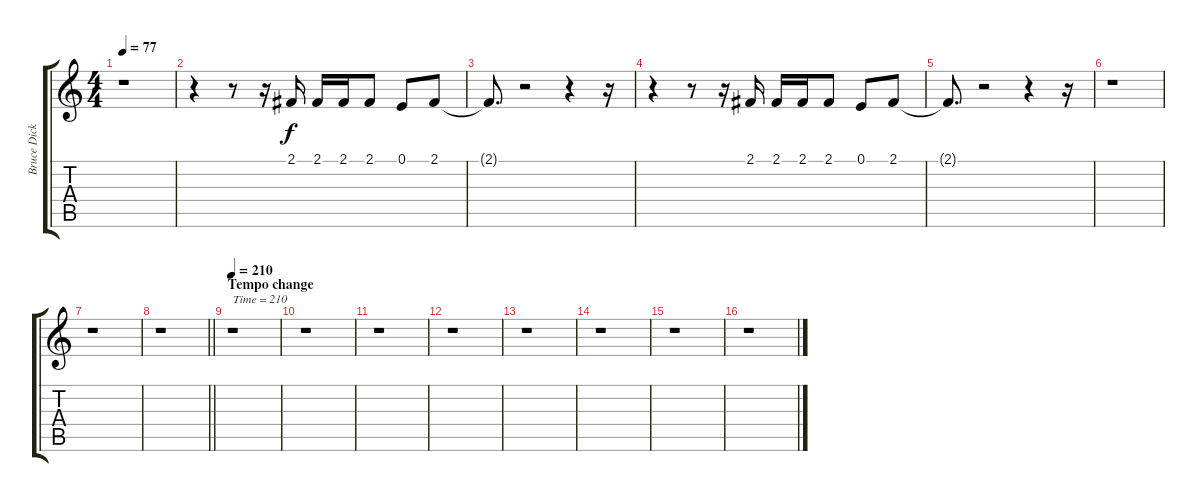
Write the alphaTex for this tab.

\track ("Bruce Dickinson" "Bruce Dick") {instrument choiraahs}
\staff {score tabs}
\tuning (E4 B3 G3 D3 A2 E2) {hide}
\ts (4 4)
\tempo 77
\clef g2
\ks c
r.1{dy f} |
r.4 r.8 r.16 2.1.16 2.1.16 2.1.16 2.1.8 0.1.8 2.1.8 |
2.1{t}.8{d} r.2 r.4 r.16 |
r.4 r.8 r.16 2.1.16 2.1.16 2.1.16 2.1.8 0.1.8 2.1.8 |
2.1{t}.8{d} r.2 r.4 r.16 |
r.1 |
r.1 |
\barLineRight lightlight
r.1 |
\section ("" "Tempo change")
\tempo 210
r.1{txt "Time = 210"} |
r.1 |
r.1 |
r.1 |
r.1 |
r.1 |
r.1 |
r.1
